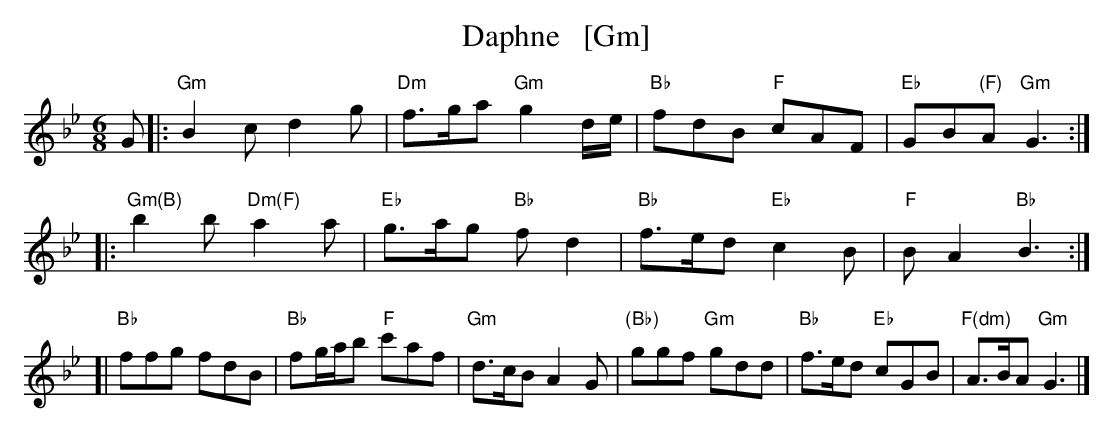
X:1
T: Daphne   [Gm]
M: 6/8
L: 1/8
K: Gm
G \
|: "Gm"B2c d2g | "Dm"f>ga "Gm"g2d/e/ | "Bb"fdB "F"cAF | "Eb"GB"(F)"A "Gm"G3 :|
|: "Gm(B)"b2b "Dm(F)"a2a | "Eb"g>ag "Bb"fd2 | "Bb"f>ed "Eb"c2B | "F"BA2 "Bb"B3 :|
[| "Bb"ffg fdB | "Bb"fg/a/b "F"c'af | "Gm"d>cB A2G | "(Bb)"ggf "Gm"gdd | "Bb"f>ed "Eb"cGB | "F(dm)"A>BA "Gm"G3 |]
